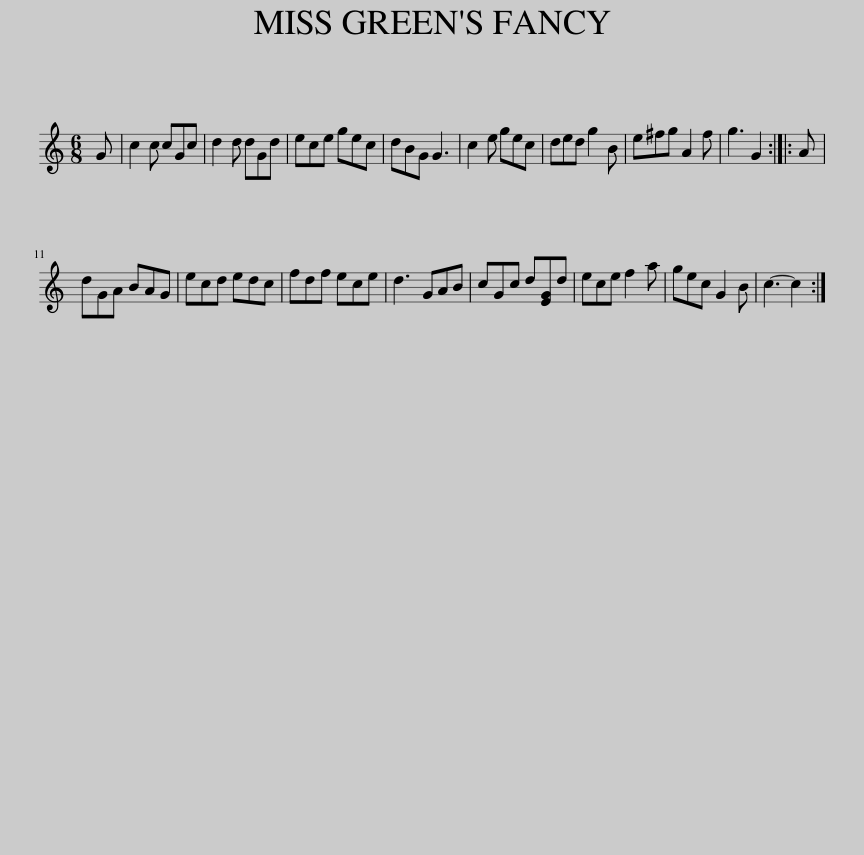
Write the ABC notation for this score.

X:1
L:1/8
M:6/8
I:linebreak $
K:C
V:1 treble
V:1
 G | c2 c cGc | d2 d dGd | ece gec | dBG G3 | %5
 c2 e gec | ded g2 B | e^fg A2 f | g3 G2 :: A |$ %10
 dGA BAG | ecd edc | fdf ece | d3 GAB | cGc d[EG]d | %15
 ece f2 a | gec G2 B | c3- c2 :| %18
